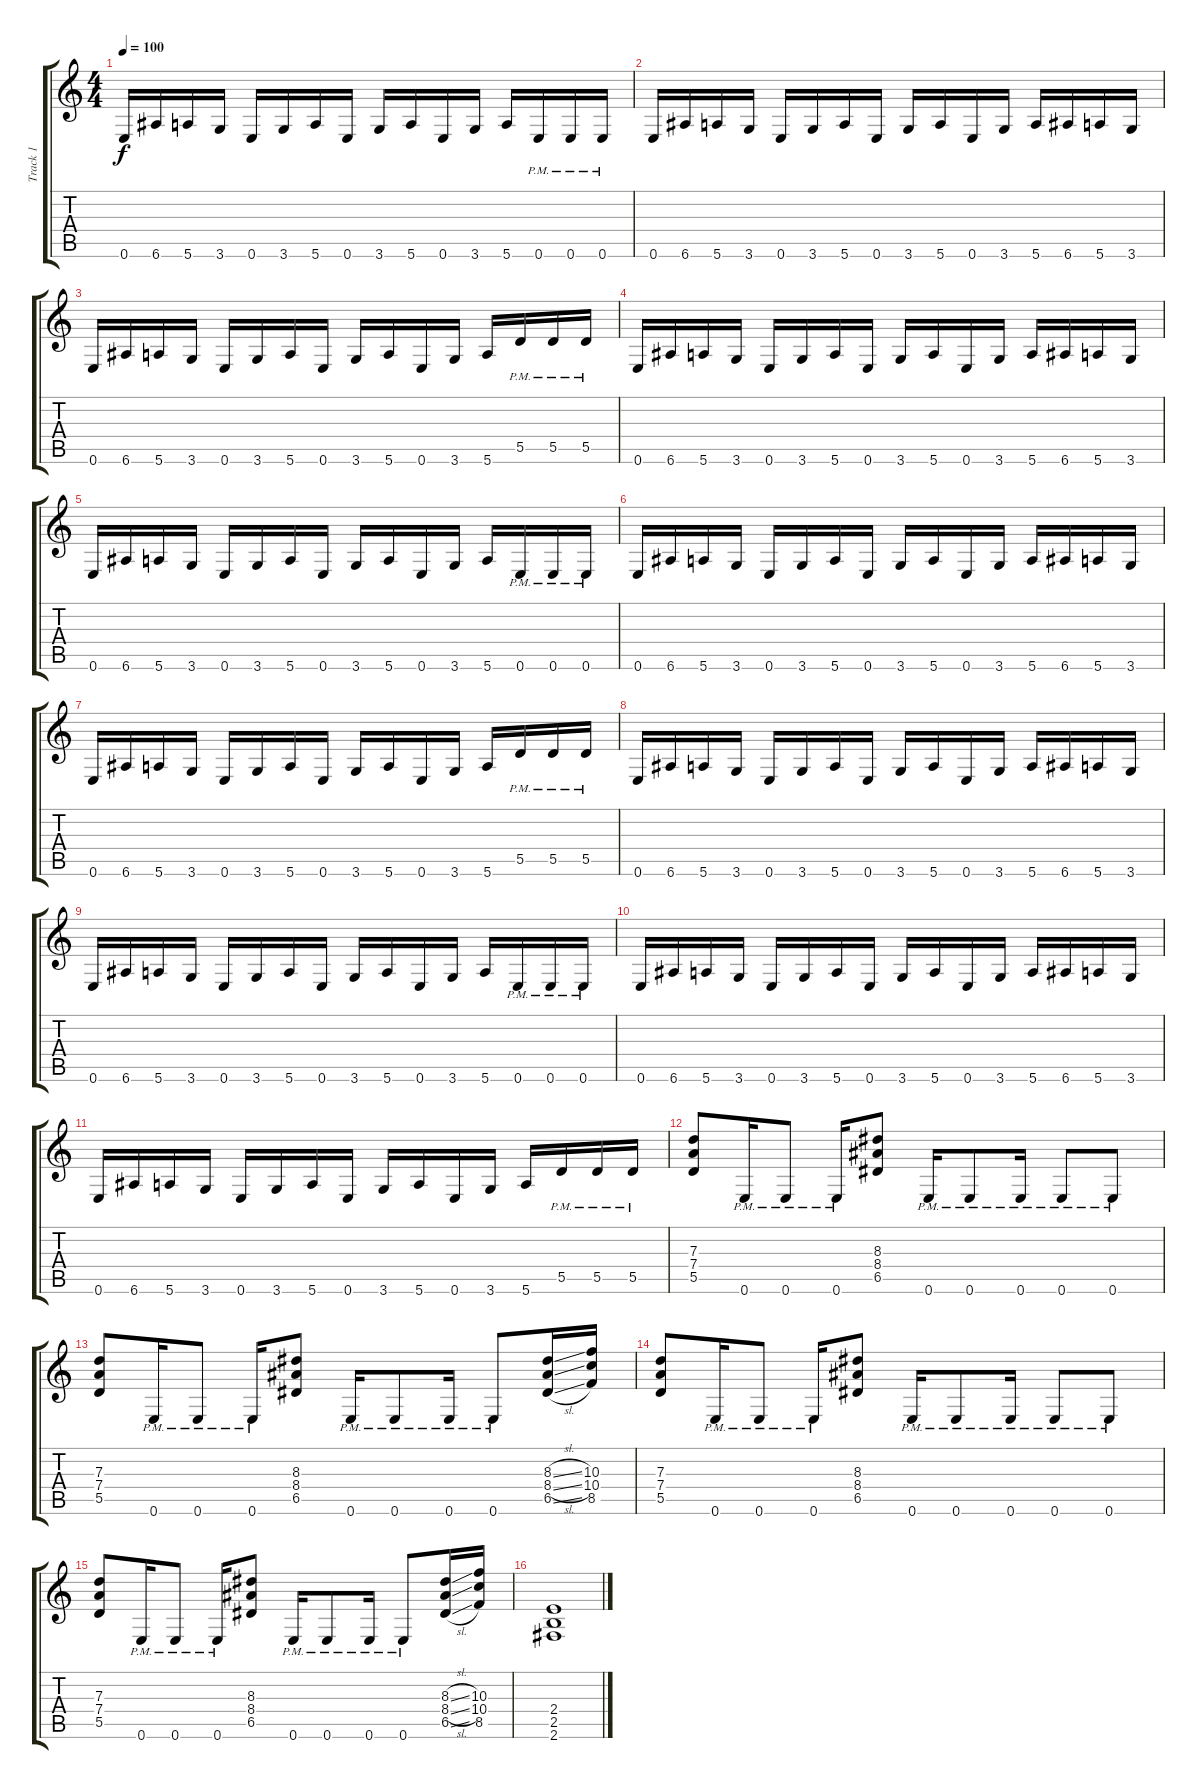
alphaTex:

\track ("Track 1" "Track 1") {instrument distortionguitar}
\staff {score tabs}
\tuning (E4 B3 G3 D3 A2 E2) {hide}
\ts (4 4)
\tempo 100
\clef g2
\ks c
0.6.16{dy f} 6.6.16 5.6.16 3.6.16 0.6.16 3.6.16 5.6.16 0.6.16 3.6.16 5.6.16 0.6.16 3.6.16 5.6.16 0.6{pm}.16 0.6{pm}.16 0.6{pm}.16 |
0.6.16 6.6.16 5.6.16 3.6.16 0.6.16 3.6.16 5.6.16 0.6.16 3.6.16 5.6.16 0.6.16 3.6.16 5.6.16 6.6.16 5.6.16 3.6.16 |
0.6.16 6.6.16 5.6.16 3.6.16 0.6.16 3.6.16 5.6.16 0.6.16 3.6.16 5.6.16 0.6.16 3.6.16 5.6.16 5.5{pm}.16 5.5{pm}.16 5.5{pm}.16 |
0.6.16 6.6.16 5.6.16 3.6.16 0.6.16 3.6.16 5.6.16 0.6.16 3.6.16 5.6.16 0.6.16 3.6.16 5.6.16 6.6.16 5.6.16 3.6.16 |
0.6.16 6.6.16 5.6.16 3.6.16 0.6.16 3.6.16 5.6.16 0.6.16 3.6.16 5.6.16 0.6.16 3.6.16 5.6.16 0.6{pm}.16 0.6{pm}.16 0.6{pm}.16 |
0.6.16 6.6.16 5.6.16 3.6.16 0.6.16 3.6.16 5.6.16 0.6.16 3.6.16 5.6.16 0.6.16 3.6.16 5.6.16 6.6.16 5.6.16 3.6.16 |
0.6.16 6.6.16 5.6.16 3.6.16 0.6.16 3.6.16 5.6.16 0.6.16 3.6.16 5.6.16 0.6.16 3.6.16 5.6.16 5.5{pm}.16 5.5{pm}.16 5.5{pm}.16 |
0.6.16 6.6.16 5.6.16 3.6.16 0.6.16 3.6.16 5.6.16 0.6.16 3.6.16 5.6.16 0.6.16 3.6.16 5.6.16 6.6.16 5.6.16 3.6.16 |
0.6.16 6.6.16 5.6.16 3.6.16 0.6.16 3.6.16 5.6.16 0.6.16 3.6.16 5.6.16 0.6.16 3.6.16 5.6.16 0.6{pm}.16 0.6{pm}.16 0.6{pm}.16 |
0.6.16 6.6.16 5.6.16 3.6.16 0.6.16 3.6.16 5.6.16 0.6.16 3.6.16 5.6.16 0.6.16 3.6.16 5.6.16 6.6.16 5.6.16 3.6.16 |
0.6.16 6.6.16 5.6.16 3.6.16 0.6.16 3.6.16 5.6.16 0.6.16 3.6.16 5.6.16 0.6.16 3.6.16 5.6.16 5.5{pm}.16 5.5{pm}.16 5.5{pm}.16 |
(7.3 7.4 5.5).8 0.6{pm}.16 0.6{pm}.8 0.6{pm}.16 (8.3 8.4 6.5).8 0.6{pm}.16 0.6{pm}.8 0.6{pm}.16 0.6{pm}.8 0.6{pm}.8 |
(7.3 7.4 5.5).8 0.6{pm}.16 0.6{pm}.8 0.6{pm}.16 (8.3 8.4 6.5).8 0.6{pm}.16 0.6{pm}.8 0.6{pm}.16 0.6{pm}.8 (8.3{sl} 8.4{sl} 6.5{sl}).16 (10.3 10.4 8.5).16 |
(7.3 7.4 5.5).8 0.6{pm}.16 0.6{pm}.8 0.6{pm}.16 (8.3 8.4 6.5).8 0.6{pm}.16 0.6{pm}.8 0.6{pm}.16 0.6{pm}.8 0.6{pm}.8 |
(7.3 7.4 5.5).8 0.6{pm}.16 0.6{pm}.8 0.6{pm}.16 (8.3 8.4 6.5).8 0.6{pm}.16 0.6{pm}.8 0.6{pm}.16 0.6{pm}.8 (8.3{sl} 8.4{sl} 6.5{sl}).16 (10.3 10.4 8.5).16 |
(2.4 2.5 2.6).1
